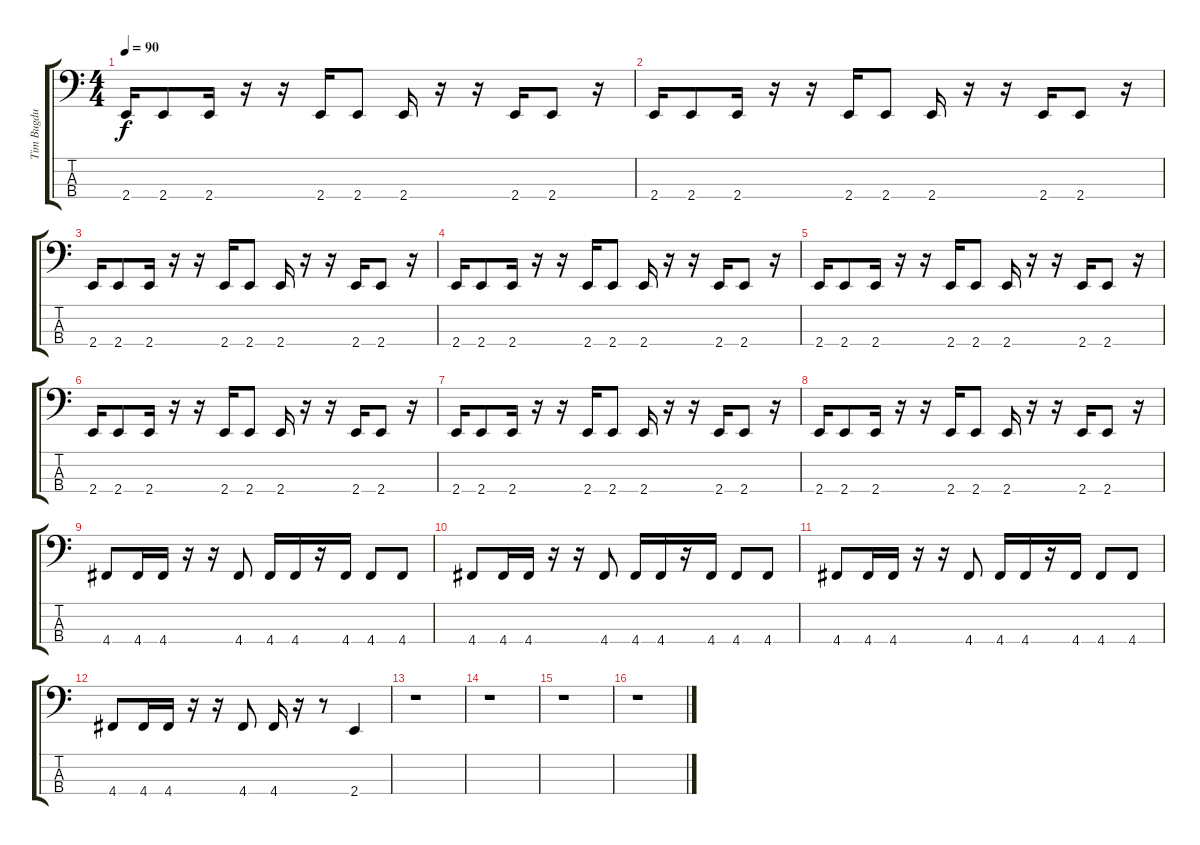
\track ("Tim Bugdu" "Tim Bugdu") {instrument electricbassfinger}
\staff {score tabs}
\tuning (G2 D2 A1 D1) {hide}
\ts (4 4)
\tempo 90
\clef f4
\ks c
2.4.16{dy f} 2.4.8 2.4.16 r.16 r.16 2.4.16 2.4.8 2.4.16 r.16 r.16 2.4.16 2.4.8 r.16 |
2.4.16 2.4.8 2.4.16 r.16 r.16 2.4.16 2.4.8 2.4.16 r.16 r.16 2.4.16 2.4.8 r.16 |
2.4.16 2.4.8 2.4.16 r.16 r.16 2.4.16 2.4.8 2.4.16 r.16 r.16 2.4.16 2.4.8 r.16 |
2.4.16 2.4.8 2.4.16 r.16 r.16 2.4.16 2.4.8 2.4.16 r.16 r.16 2.4.16 2.4.8 r.16 |
2.4.16 2.4.8 2.4.16 r.16 r.16 2.4.16 2.4.8 2.4.16 r.16 r.16 2.4.16 2.4.8 r.16 |
2.4.16 2.4.8 2.4.16 r.16 r.16 2.4.16 2.4.8 2.4.16 r.16 r.16 2.4.16 2.4.8 r.16 |
2.4.16 2.4.8 2.4.16 r.16 r.16 2.4.16 2.4.8 2.4.16 r.16 r.16 2.4.16 2.4.8 r.16 |
2.4.16 2.4.8 2.4.16 r.16 r.16 2.4.16 2.4.8 2.4.16 r.16 r.16 2.4.16 2.4.8 r.16 |
4.4.8 4.4.16 4.4.16 r.16 r.16 4.4.8 4.4.16 4.4.16 r.16 4.4.16 4.4.8 4.4.8 |
4.4.8 4.4.16 4.4.16 r.16 r.16 4.4.8 4.4.16 4.4.16 r.16 4.4.16 4.4.8 4.4.8 |
4.4.8 4.4.16 4.4.16 r.16 r.16 4.4.8 4.4.16 4.4.16 r.16 4.4.16 4.4.8 4.4.8 |
4.4.8 4.4.16 4.4.16 r.16 r.16 4.4.8 4.4.16 r.16 r.8 2.4.4 |
r.1 |
r.1 |
r.1 |
r.1
